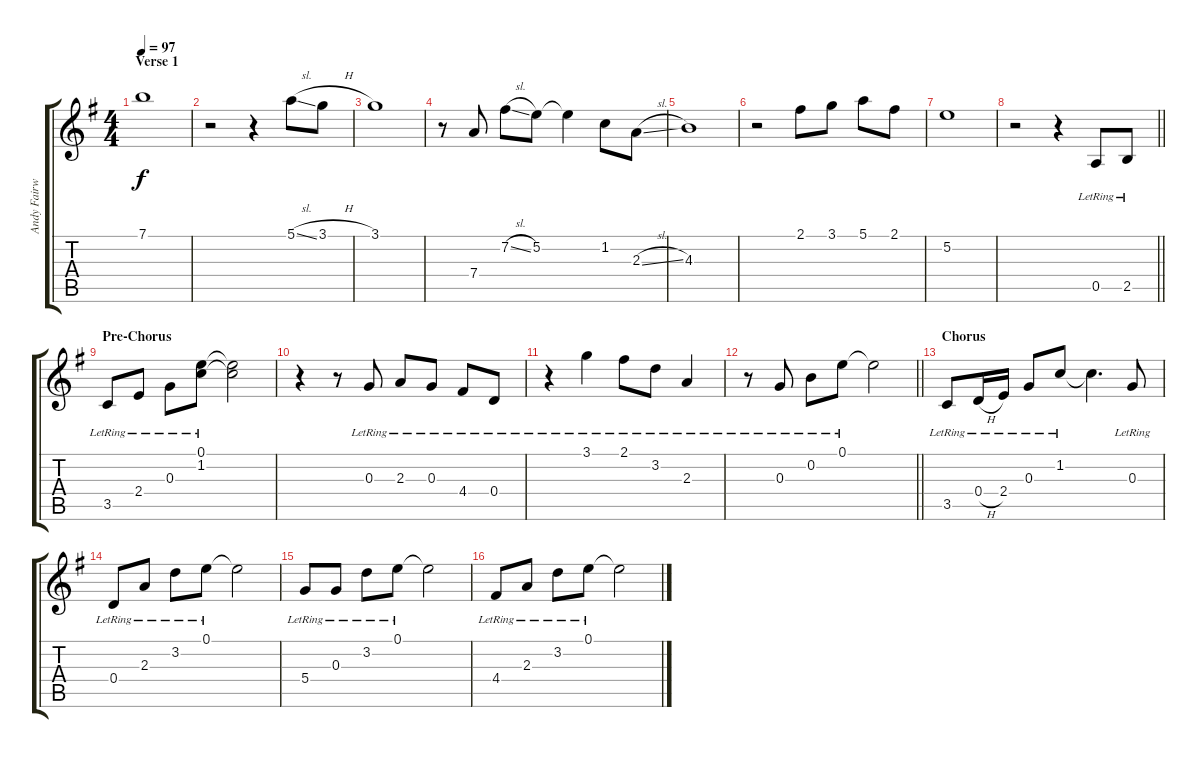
\track ("Andy Fairweatherlow" "Andy Fairw") {instrument electricguitarjazz}
\staff {score tabs}
\tuning (E4 B3 G3 D3 A2 E2) {hide}
\ts (4 4)
\section ("" "Verse 1")
\tempo 97
\clef g2
\ks g
7.1.1{dy f} |
r.2 r.4 5.1{sl}.8 3.1{h}.8 |
3.1.1 |
r.8 7.4.8 7.2{sl}.8 5.2.8 5.2{t}.4 1.2.8 2.3{sl}.8 |
4.3.1 |
r.2 2.1.8 3.1.8 5.1.8 2.1.8 |
5.2.1 |
\barLineRight lightlight
r.2 r.4 0.5{lr}.8 2.5{lr}.8 |
\section ("" "Pre-Chorus")
3.5{lr}.8 2.4{lr}.8 0.3{lr}.8 (0.1{lr} 1.2{lr}).8 (0.1{t} 1.2{t}).2 |
r.4 r.8 0.3{lr}.8 2.3{lr}.8 0.3{lr}.8 4.4{lr}.8 0.4{lr}.8 |
r.4 3.1{lr}.4 2.1{lr}.8 3.2{lr}.8 2.3{lr}.4 |
\barLineRight lightlight
r.8 0.3{lr}.8 0.2{lr}.8 0.1{lr}.8 0.1{t}.2 |
\section ("" "Chorus")
3.5{lr}.8 0.4{h lr}.16 2.4{lr}.16 0.3{lr}.8 1.2{lr}.8 1.2{t}.4{d} 0.3{lr}.8 |
0.4{lr}.8 2.3{lr}.8 3.2{lr}.8 0.1{lr}.8 0.1{t}.2 |
5.4{lr}.8 0.3{lr}.8 3.2{lr}.8 0.1{lr}.8 0.1{t}.2 |
4.4{lr}.8 2.3{lr}.8 3.2{lr}.8 0.1{lr}.8 0.1{t}.2
